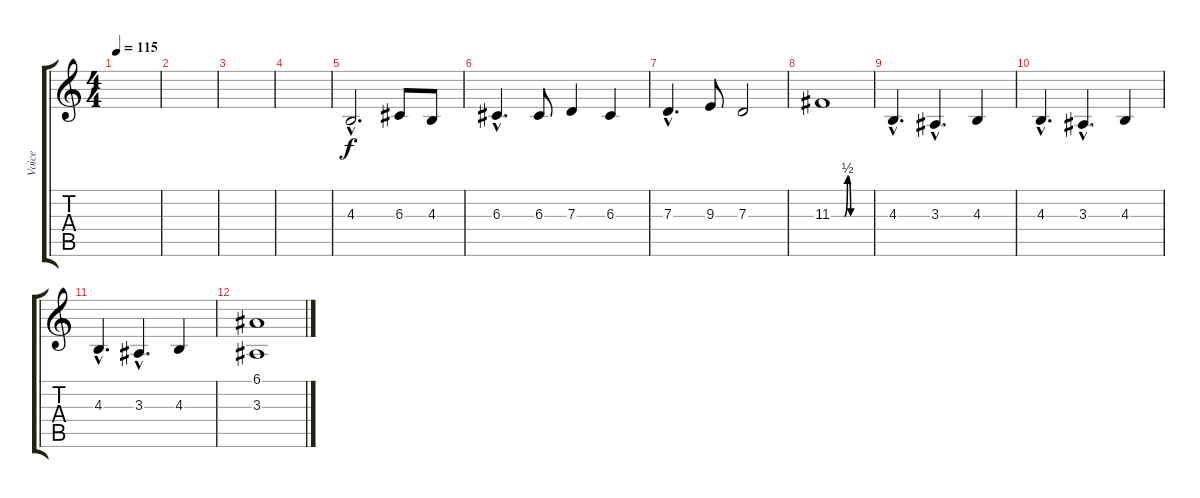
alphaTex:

\track ("Voice" "Voice") {instrument lead1square}
\staff {score tabs}
\tuning (E4 B3 G3 D3 A2 E2) {hide}
\ts (4 4)
\tempo 115
\clef g2
\ks c
|
|
|
|
4.3{hac}.2{d} 6.3.8 4.3.8 |
6.3{hac}.4{d} 6.3.8 7.3.4 6.3.4 |
7.3{hac}.4{d} 9.3.8 7.3.2 |
11.3{be (custom 0 0 15 0 20 0 25 2 30 0 35 0 45 0 60 0)}.1 |
4.3{hac}.4{d} 3.3{hac}.4{d} 4.3.4 |
4.3{hac}.4{d} 3.3{hac}.4{d} 4.3.4 |
4.3{hac}.4{d} 3.3{hac}.4{d} 4.3.4 |
(6.1 3.3).1
